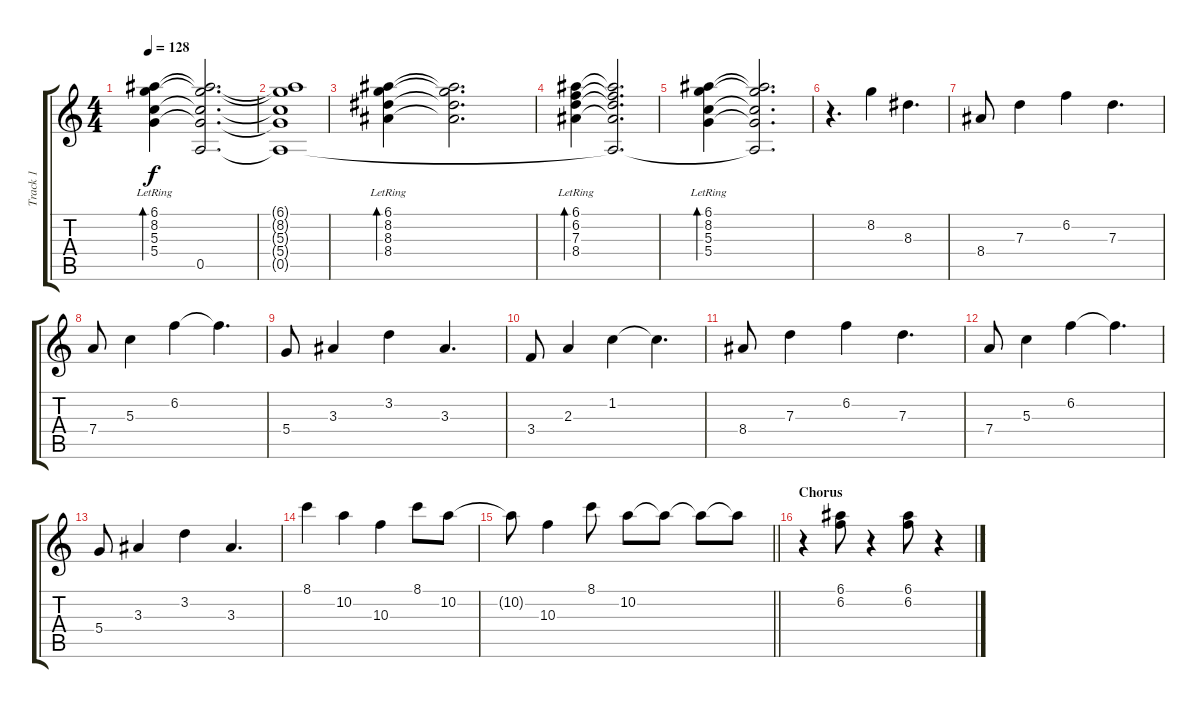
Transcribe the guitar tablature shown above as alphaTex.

\track ("Track 1" "Track 1") {instrument electricguitarjazz}
\staff {score tabs}
\tuning (E4 B3 G3 D3 A2 E2) {hide}
\ts (4 4)
\tempo 128
\clef g2
\ks c
(6.1{lr} 8.2{lr} 5.3{lr} 5.4{lr}).4{bd 240 dy f} (6.1{t} 8.2{t} 5.3{t} 5.4{t} 0.5{t}).2{d} |
(6.1{t} 8.2{t} 5.3{t} 5.4{t} 0.5{t}).1 |
(6.1{lr} 8.2{lr} 8.3{lr} 8.4{lr}).4{bd 240} (6.1{t} 8.2{t} 8.3{t} 8.4{t}).2{d} |
(6.1{lr} 6.2{lr} 7.3{lr} 8.4{lr}).4{bd 240} (6.1{t} 6.2{t} 7.3{t} 8.4{t} 0.5{t}).2{d} |
(6.1{lr} 8.2 5.3{lr} 5.4{lr}).4{bd 240} (6.1{t} 8.2{t} 5.3{t} 5.4{t} 0.5{t}).2{d} |
r.4{d} 8.2.4 8.3.4{d} |
8.4.8 7.3.4 6.2.4 7.3.4{d} |
7.4.8 5.3.4 6.2.4 6.2{t}.4{d} |
5.4.8 3.3.4 3.2.4 3.3.4{d} |
3.4.8 2.3.4 1.2.4 1.2{t}.4{d} |
8.4.8 7.3.4 6.2.4 7.3.4{d} |
7.4.8 5.3.4 6.2.4 6.2{t}.4{d} |
5.4.8 3.3.4 3.2.4 3.3.4{d} |
8.1.4 10.2.4 10.3.4 8.1.8 10.2.8 |
\barLineRight lightlight
10.2{t}.8 10.3.4 8.1.8 10.2.8 10.2{t}.8 10.2{t}.8 10.2{t}.8 |
\section ("" "Chorus")
r.4{instrument overdrivenguitar} (6.1 6.2).8 r.4 (6.1 6.2).8 r.4
